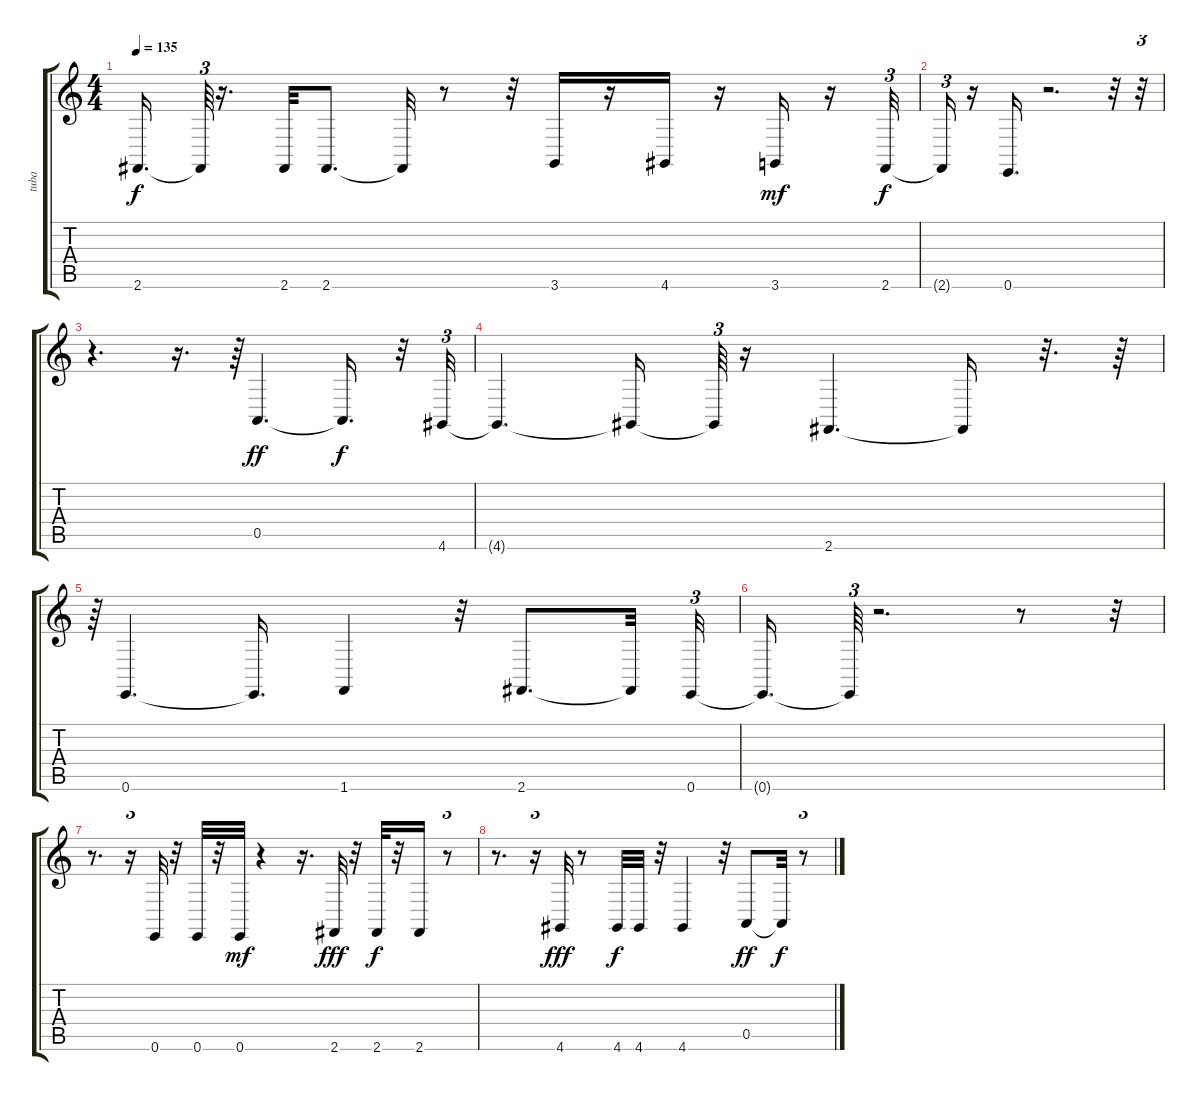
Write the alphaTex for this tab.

\track ("tuba" "tuba") {instrument tuba}
\staff {score tabs}
\tuning (E4 B3 G3 D3 A2 E2) {hide}
\ts (4 4)
\tempo 135
\clef g2
\ks c
2.6{t}.16{d dy f} 2.6{t}.64{tu (3 2)} r.16{d} 2.6.32 2.6.8{d} 2.6{t}.32 r.8 r.32 3.6.16 r.16 4.6.16 r.16 3.6.16{dy mf} r.16 2.6.32{tu (3 2) dy f} |
2.6{t}.16{tu (3 2)} r.16 0.6.16{d} r.2{d} r.32 r.32{tu (3 2)} |
r.4{d} r.16{d} r.64{tu (3 2)} 0.5.4{d dy ff} 0.5{t}.16{d dy f} r.32 4.6.32{tu (3 2)} |
4.6{t}.4{d} 4.6{t}.16 4.6{t}.64{tu (3 2)} r.16 2.6.4{d} 2.6{t}.16 r.32{d} r.64 |
r.64{tu (3 2)} 0.6.4{d} 0.6{t}.16{d} 1.6.4 r.32 2.6.8{d} 2.6{t}.32 0.6.32{tu (3 2)} |
0.6{t}.16{d} 0.6{t}.64{tu (3 2)} r.2{d} r.8 r.32{tu (3 2)} |
r.8{d} r.16{tu (3 2)} 0.6.32 r.32 0.6.32 r.32 0.6.32{dy mf} r.4 r.16{d} 2.6.32{dy fff} r.32 2.6.32{dy f} r.32 2.6.16 r.8{tu (3 2)} |
r.8{d} r.16{tu (3 2)} 4.6.32{dy fff} r.8 4.6.32{dy f} 4.6.32 r.32 4.6.4 r.32 0.5.8{dy ff} 0.5{t}.32{dy f} r.8{tu (3 2)}
